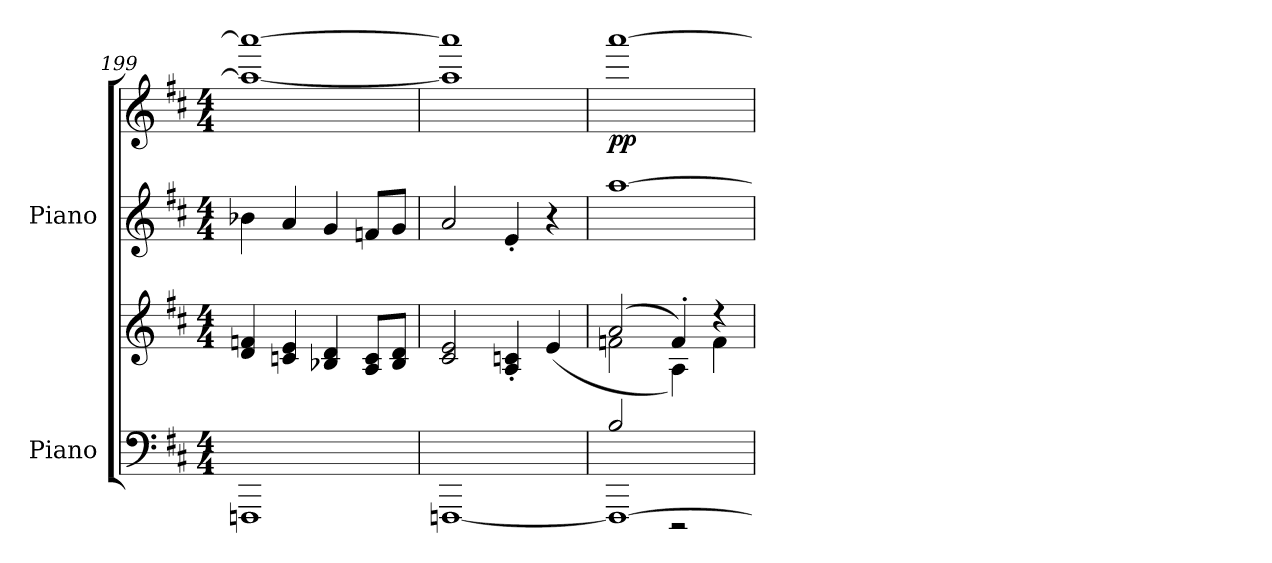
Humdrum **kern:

**kern	**kern	**kern	**kern	**dynam
*part2	*part2	*part1	*part1	*part1
*staff4	*staff3	*staff2	*staff1	*staff1/2
*I"Piano	*	*I"Piano	*	*
*I'Pno.	*	*I'Pno.	*	*
*clefF4	*clefG2	*clefG2	*clefG2	*
*k[f#c#]	*k[f#c#]	*k[f#c#]	*k[f#c#]	*
*M4/4	*M4/4	*M4/4	*M4/4	*
=199	=199	=199	=199	=199
1FFFn	4d/ 4fn/	4b-X\	1aa_ 1aaa_	.
.	4cn/ 4e/	4a/	.	.
.	4B-X/ 4d/	4g/	.	.
.	8A/ 8c/L	8fn/L	.	.
.	8B-/ 8d/J	8g/J	.	.
=200	=200	=200	=200	=200
[1FFFn	2c#/ 2e/	2a/	1aa] 1aaa]	.
.	4A/' 4cn/'	4e'/	.	.
.	(<4e/	4r	.	.
=201	=201	=201	=201	=201
*^	*^	*	*	*
!	!	!	!	!	!	!LO:DY:b
1FFF_	2B/	(>2a/	2fn\	[1aa	[1aaa	pp
.	2r	4f'/)	4A\)	.	.	.
.	.	4r	4f\	.	.	.
*v	*v	*	*	*	*	*
*	*v	*v	*	*	*
=	=	=	=	=
*-	*-	*-	*-	*-
